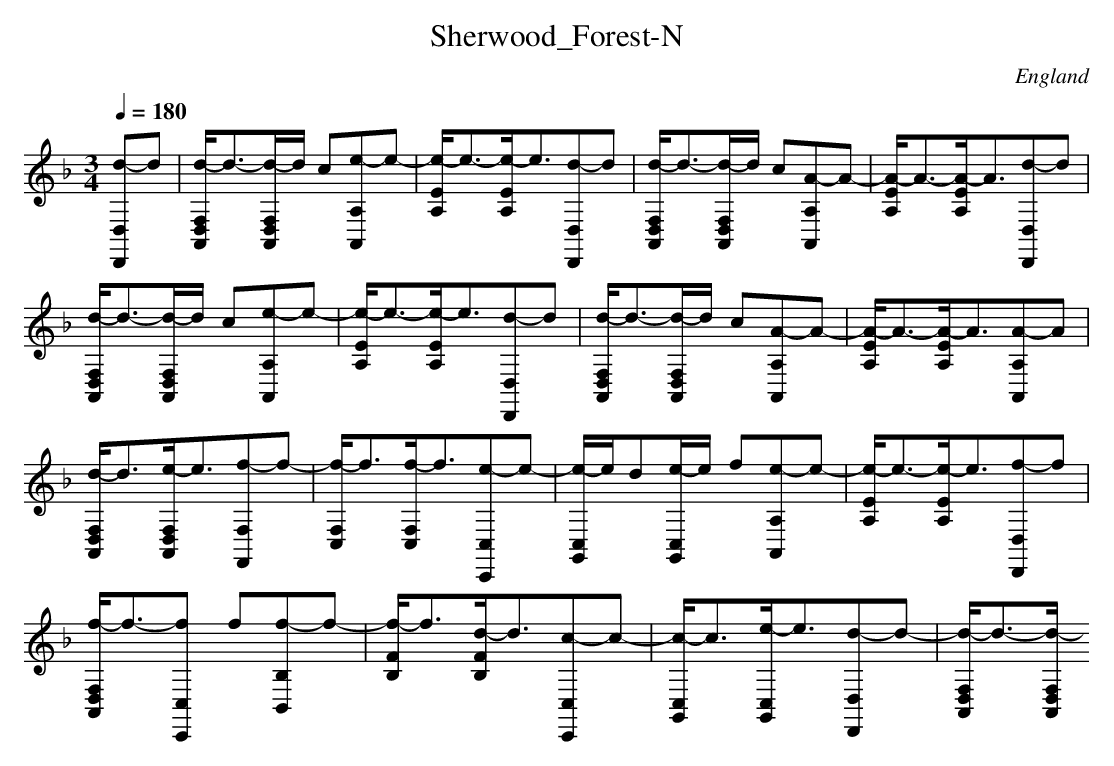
X:1
T:Sherwood_Forest-N
O:England
M: 3/4
L: 1/8
Q:1/4=180
K:F
V:1
[d-D,D,,]d|[d/2-F,/2D,/2A,,/2]d3/2-[d/2-F,/2D,/2A,,/2]d/2 c[e-A,A,,]e-|[e/2-E/2A,/2]e3/2-[e/2-E/2A,/2]e3/2[d-D,D,,]d|[d/2-F,/2D,/2A,,/2]d3/2-[d/2-F,/2D,/2A,,/2]d/2 c[A-A,A,,]A-|[A/2-E/2A,/2]A3/2-[A/2-E/2A,/2]A3/2[d-D,D,,]d|
[d/2-F,/2D,/2A,,/2]d3/2-[d/2-F,/2D,/2A,,/2]d/2 c[e-A,A,,]e-|[e/2-E/2A,/2]e3/2-[e/2-E/2A,/2]e3/2[d-D,D,,]d|[d/2-F,/2D,/2A,,/2]d3/2-[d/2-F,/2D,/2A,,/2]d/2 c[A-A,A,,]A-|[A/2-E/2A,/2]A3/2-[A/2-E/2A,/2]A3/2[A-A,A,,]A|
[d/2-F,/2D,/2A,,/2]d3/2[e/2-F,/2D,/2A,,/2]e3/2[f-F,F,,]f-|[f/2-F,/2C,/2]f3/2[f/2-F,/2C,/2]f3/2[e-C,C,,]e-|[e/2-C,/2G,,/2]e/2d[e/2-C,/2G,,/2]e/2 f[e-A,A,,]e-|[e/2-E/2A,/2]e3/2-[e/2-E/2A,/2]e3/2[f-D,D,,]f|
[f/2-F,/2D,/2A,,/2]f3/2-[fC,C,,] f[f-B,B,,]f-|[f/2-F/2B,/2]f3/2[d/2-F/2B,/2]d3/2[c-C,C,,]c-|[c/2-C,/2G,,/2]c3/2[e/2-C,/2G,,/2]e3/2[d-D,D,,]d-|[d/2-F,/2D,/2A,,/2]d3/2-[d/2-F,/2D,/2A,,/2]
